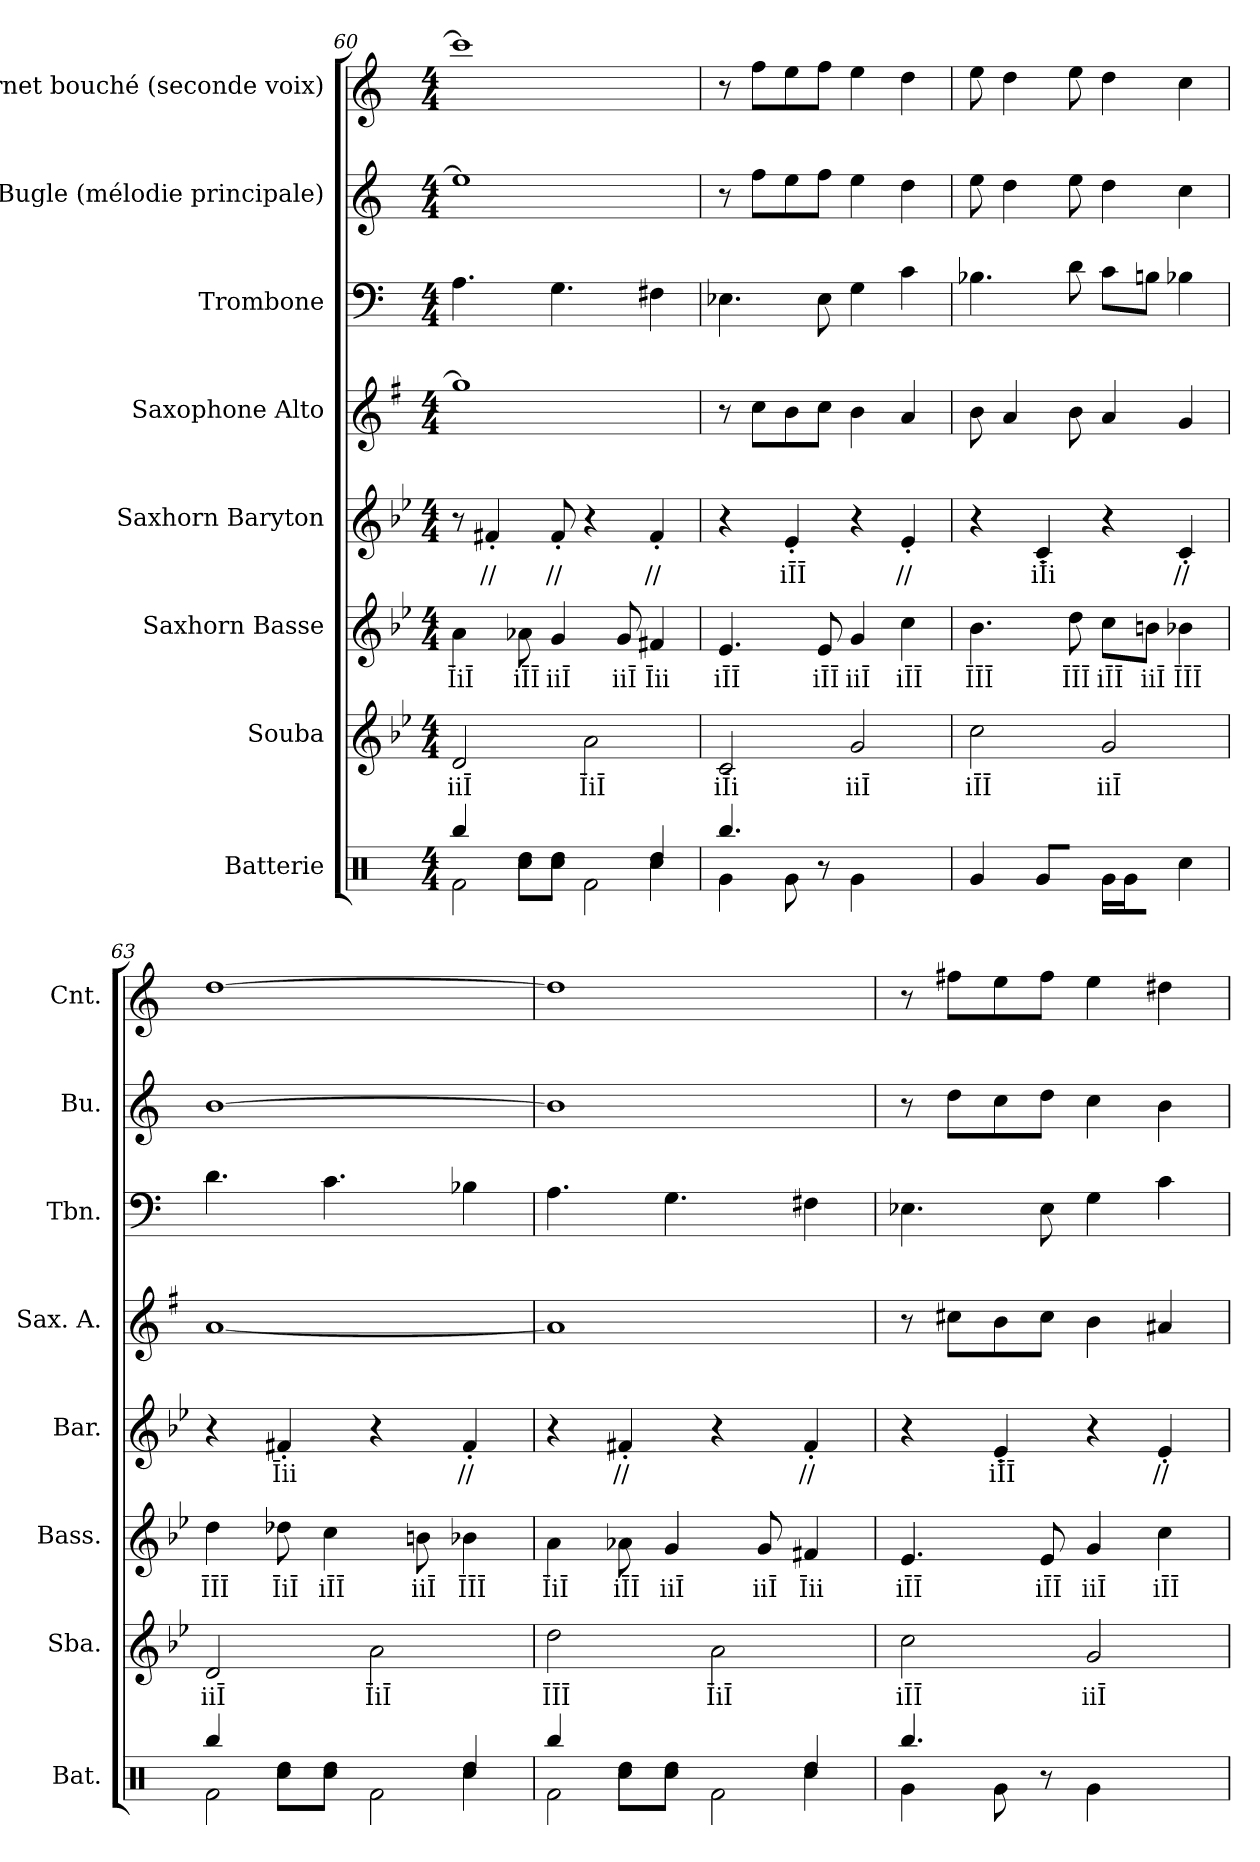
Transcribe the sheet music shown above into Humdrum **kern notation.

**kern	**kern	**text	**kern	**text	**kern	**text	**kern	**kern	**kern	**kern
*part8	*part7	*part7	*part6	*part6	*part5	*part5	*part4	*part3	*part2	*part1
*staff8	*staff7	*staff7	*staff6	*staff6	*staff5	*staff5	*staff4	*staff3	*staff2	*staff1
*I"Batterie	*I"Souba	*	*I"Saxhorn Basse	*	*I"Saxhorn Baryton	*	*I"Saxophone Alto	*I"Trombone	*I"Bugle (mélodie principale)	*I"Cornet bouché (seconde voix)
*I'Bat.	*I'Sba.	*	*I'Bass.	*	*I'Bar.	*	*I'Sax. A.	*I'Tbn.	*I'Bu.	*I'Cnt.
*clefX	*clefG2	*	*clefG2	*	*clefG2	*	*clefG2	*clefF4	*clefG2	*clefG2
*	*ITrd15c26	*	*ITrd8c14	*	*ITrd8c14	*	*ITrd5c9	*	*ITrd1c2	*ITrd1c2
*k[]	*k[b-e-]	*	*k[b-e-]	*	*k[b-e-]	*	*k[b-e-]	*k[]	*k[b-e-]	*k[b-e-]
*M4/4	*M4/4	*	*M4/4	*	*M4/4	*	*M4/4	*M4/4	*M4/4	*M4/4
=60	=60	=60	=60	=60	=60	=60	=60	=60	=60	=60
*^	*	*	*	*	*	*	*	*	*	*
*	*^	*	*	*	*	*	*	*	*	*	*
!	!	!	!	!LO:LY:b	!	!LO:LY:b	!	!	!	!	!	!
2Rf\	4Rbb/	4ryy	2DD/	iiĪ	4A\	ĪiĪ	8r	.	1b-]	4.A\	1dd]	1bb-]
!	!	!	!	!	!	!	!	!LO:LY:b	!	!	!	!
.	.	.	.	.	.	.	4F#X'/	//	.	.	.	.
!	!	!	!	!	!	!LO:LY:b	!	!	!	!	!	!
.	8Rdd\L	8Rcc\L	.	.	8A-X\	iĪĪ	.	.	.	.	.	.
!	!	!	!	!	!	!LO:LY:b	!	!LO:LY:b	!	!	!	!
.	8Rdd\J	8Rcc\J	.	.	4G/	iiĪ	8F#'/	//	.	4.G\	.	.
!	!	!	!	!LO:LY:b	!	!	!	!	!	!	!	!
2Rf\	4ryy	4ryy	2AA\	ĪiĪ	.	.	4r	.	.	.	.	.
!	!	!	!	!	!	!LO:LY:b	!	!	!	!	!	!
.	.	.	.	.	8G/	iiĪ	.	.	.	.	.	.
!	!	!	!	!	!	!LO:LY:b	!	!LO:LY:b	!	!	!	!
.	4Rdd/	4Rcc\	.	.	4F#X/	Īii	4F#'/	//	.	4F#X\	.	.
=61	=61	=61	=61	=61	=61	=61	=61	=61	=61	=61	=61	=61
!	!	!	!	!LO:LY:b	!	!LO:LY:b	!	!	!	!	!	!
*	*v	*v	*	*	*	*	*	*	*	*	*	*
4.Rbb/	4Rg\	2CC/	iĪi	4.E-/	iĪĪ	4r	.	8r	4.E-X\	8r	8r
.	.	.	.	.	.	.	.	8e-\L	.	8ee-\L	8ee-\L
!	!	!	!	!	!	!	!LO:LY:b	!	!	!	!
.	8Rg\	.	.	.	.	4E-'/	iĪĪ	8d\	.	8dd\	8dd\
!	!	!	!	!	!LO:LY:b	!	!	!	!	!	!
8R\	8r	.	.	8E-/	iĪĪ	.	.	8e-\J	8E-\	8ee-\J	8ee-\J
!	!	!	!LO:LY:b	!	!LO:LY:b	!	!	!	!	!	!
4Rg\	2ryy	2GG/	iiĪ	4G/	iiĪ	4r	.	4d\	4G\	4dd\	4dd\
!	!	!	!	!	!LO:LY:b	!	!LO:LY:b	!	!	!	!
4R\	.	.	.	4c\	iĪĪ	4E-'/	//	4c/	4c\	4cc\	4cc\
*v	*v	*	*	*	*	*	*	*	*	*	*
!!LO:PB:g=z
=62	=62	=62	=62	=62	=62	=62	=62	=62	=62	=62
!	!	!LO:LY:b	!	!LO:LY:b	!	!	!	!	!	!
4Rg/	2C\	iĪĪ	4.B-\	ĪĪĪ	4r	.	8d\	4.B-X\	8dd\	8dd\
.	.	.	.	.	.	.	4c/	.	4cc\	4cc\
!	!	!	!	!	!	!LO:LY:b	!	!	!	!
8Rg/L	.	.	.	.	4C'/	iĪi	.	.	.	.
!	!	!	!	!LO:LY:b	!	!	!	!	!	!
8R/J	.	.	8d\	ĪĪĪ	.	.	8d\	8d\	8dd\	8dd\
!	!	!LO:LY:b	!	!LO:LY:b	!	!	!	!	!	!
16Rg\LL	2GG/	iiĪ	8c\L	iĪĪ	4r	.	4c/	8c\L	4cc\	4cc\
16Rg\J	.	.	.	.	.	.	.	.	.	.
!	!	!	!	!LO:LY:b	!	!	!	!	!	!
8R\J	.	.	8Bn\J	iiĪ	.	.	.	8Bn\J	.	.
!	!	!	!	!LO:LY:b	!	!LO:LY:b	!	!	!	!
4Rcc\	.	.	4B-X\	ĪĪĪ	4C'/	//	4B-/	4B-X\	4b-\	4b-\
=63	=63	=63	=63	=63	=63	=63	=63	=63	=63	=63
*^	*	*	*	*	*	*	*	*	*	*
*	*^	*	*	*	*	*	*	*	*	*	*
!	!	!	!	!LO:LY:b	!	!LO:LY:b	!	!	!	!	!	!
2Rf\	4Rbb/	4ryy	2DD/	iiĪ	4d\	ĪĪĪ	4r	.	[1c	4.d\	[1a	[1cc
!	!	!	!	!	!	!LO:LY:b	!	!LO:LY:b	!	!	!	!
.	8Rdd\L	8Rcc\L	.	.	8d-X\	ĪiĪ	4F#X'/	Īii	.	.	.	.
!	!	!	!	!	!	!LO:LY:b	!	!	!	!	!	!
.	8Rdd\J	8Rcc\J	.	.	4c\	iĪĪ	.	.	.	4.c\	.	.
!	!	!	!	!LO:LY:b	!	!	!	!	!	!	!	!
2Rf\	4ryy	4ryy	2AA\	ĪiĪ	.	.	4r	.	.	.	.	.
!	!	!	!	!	!	!LO:LY:b	!	!	!	!	!	!
.	.	.	.	.	8Bn\	iiĪ	.	.	.	.	.	.
!	!	!	!	!	!	!LO:LY:b	!	!LO:LY:b	!	!	!	!
.	4Rdd/	4Rcc\	.	.	4B-X\	ĪĪĪ	4F#'/	//	.	4B-X\	.	.
=64	=64	=64	=64	=64	=64	=64	=64	=64	=64	=64	=64	=64
!	!	!	!	!LO:LY:b	!	!LO:LY:b	!	!	!	!	!	!
2Rf\	4Rbb/	4ryy	2D\	ĪĪĪ	4A\	ĪiĪ	4r	.	1c]	4.A\	1a]	1cc]
!	!	!	!	!	!	!LO:LY:b	!	!LO:LY:b	!	!	!	!
.	8Rdd\L	8Rcc\L	.	.	8A-X\	iĪĪ	4F#X'/	//	.	.	.	.
!	!	!	!	!	!	!LO:LY:b	!	!	!	!	!	!
.	8Rdd\J	8Rcc\J	.	.	4G/	iiĪ	.	.	.	4.G\	.	.
!	!	!	!	!LO:LY:b	!	!	!	!	!	!	!	!
2Rf\	4ryy	4ryy	2AA\	ĪiĪ	.	.	4r	.	.	.	.	.
!	!	!	!	!	!	!LO:LY:b	!	!	!	!	!	!
.	.	.	.	.	8G/	iiĪ	.	.	.	.	.	.
!	!	!	!	!	!	!LO:LY:b	!	!LO:LY:b	!	!	!	!
.	4Rdd/	4Rcc\	.	.	4F#X/	Īii	4F#'/	//	.	4F#X\	.	.
!!LO:PB:g=z
=65	=65	=65	=65	=65	=65	=65	=65	=65	=65	=65	=65	=65
!	!	!	!	!LO:LY:b	!	!LO:LY:b	!	!	!	!	!	!
*	*v	*v	*	*	*	*	*	*	*	*	*	*
4.Rbb/	4Rg\	2C\	iĪĪ	4.E-/	iĪĪ	4r	.	8r	4.E-X\	8r	8r
.	.	.	.	.	.	.	.	8en\L	.	8cc\L	8een\L
!	!	!	!	!	!	!	!LO:LY:b	!	!	!	!
.	8Rg\	.	.	.	.	4E-'/	iĪĪ	8d\	.	8b-\	8dd\
!	!	!	!	!	!LO:LY:b	!	!	!	!	!	!
8R\	8r	.	.	8E-/	iĪĪ	.	.	8e\J	8E-\	8cc\J	8ee\J
!	!	!	!LO:LY:b	!	!LO:LY:b	!	!	!	!	!	!
4Rg\	2ryy	2GG/	iiĪ	4G/	iiĪ	4r	.	4d\	4G\	4b-\	4dd\
!	!	!	!	!	!LO:LY:b	!	!LO:LY:b	!	!	!	!
4R\	.	.	.	4c\	iĪĪ	4E-'/	//	4c#X/	4c\	4a\	4cc#X\
*v	*v	*	*	*	*	*	*	*	*	*	*
=	=	=	=	=	=	=	=	=	=	=
*-	*-	*-	*-	*-	*-	*-	*-	*-	*-	*-
